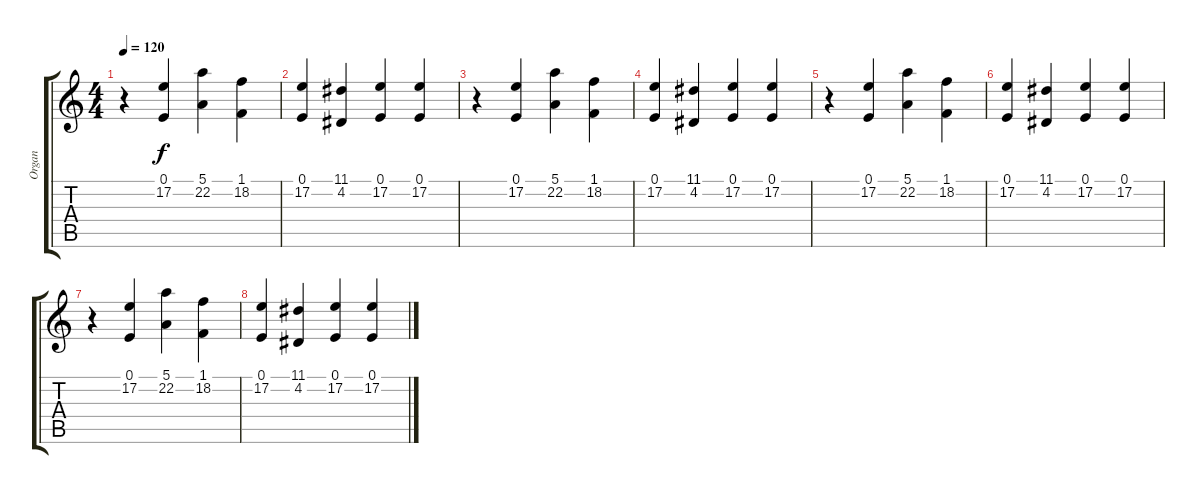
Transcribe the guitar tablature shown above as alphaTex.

\track ("Organ" "Organ") {instrument drawbarorgan}
\staff {score tabs}
\tuning (E4 B3 G3 D3 A2 E2) {hide}
\ts (4 4)
\tempo 120
\clef g2
\ks c
r.4{dy f} (0.1 17.2).4 (5.1 22.2).4 (1.1 18.2).4 |
(0.1 17.2).4 (11.1 4.2).4 (0.1 17.2).4 (0.1 17.2).4 |
r.4 (0.1 17.2).4 (5.1 22.2).4 (1.1 18.2).4 |
(0.1 17.2).4 (11.1 4.2).4 (0.1 17.2).4 (0.1 17.2).4 |
r.4 (0.1 17.2).4 (5.1 22.2).4 (1.1 18.2).4 |
(0.1 17.2).4 (11.1 4.2).4 (0.1 17.2).4 (0.1 17.2).4 |
r.4 (0.1 17.2).4 (5.1 22.2).4 (1.1 18.2).4 |
(0.1 17.2).4 (11.1 4.2).4 (0.1 17.2).4 (0.1 17.2).4
